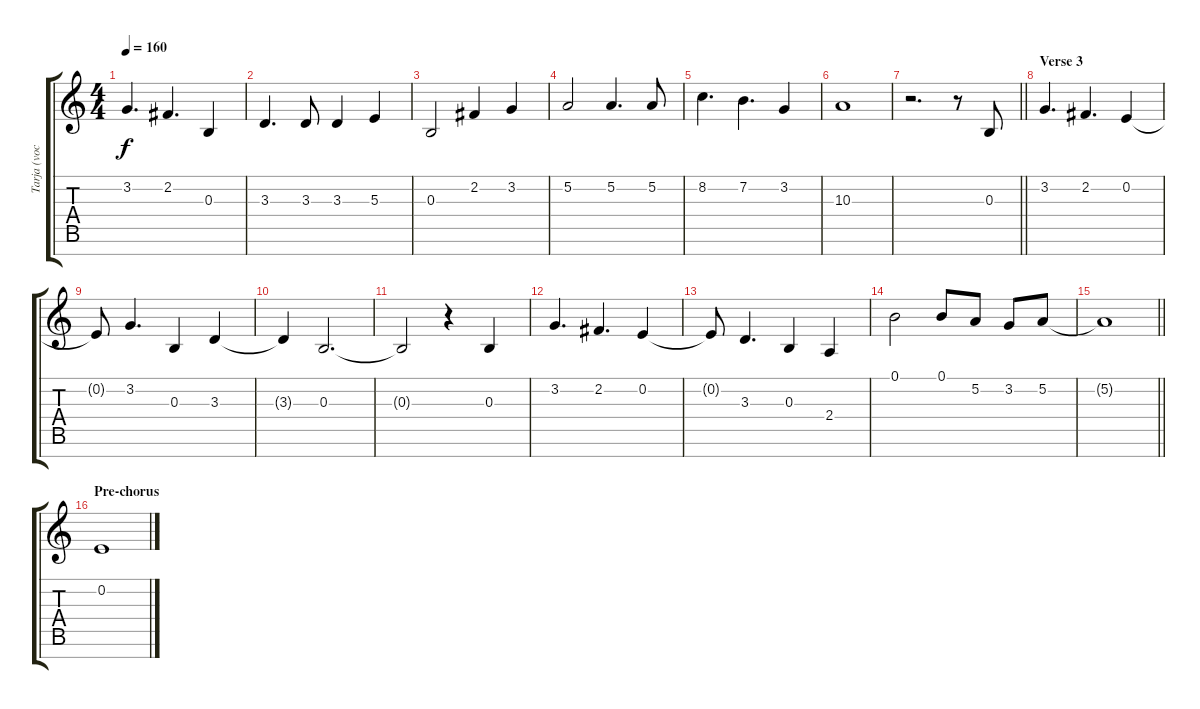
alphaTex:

\track ("Tarja (vocals)" "Tarja (voc") {instrument lead6voice}
\staff {score tabs}
\tuning (B4 E4 B3 G3 D3 A2 E2) {hide}
\ts (4 4)
\tempo 160
\clef g2
\ks c
3.2{t}.4{d dy f} 2.2.4{d} 0.3.4 |
3.3.4{d} 3.3.8 3.3.4 5.3.4 |
0.3.2 2.2.4 3.2.4 |
5.2.2 5.2.4{d} 5.2.8 |
8.2.4{d} 7.2.4{d} 3.2.4 |
10.3.1 |
\barLineRight lightlight
r.2{d} r.8 0.3.8 |
\section ("" "Verse 3")
3.2.4{d} 2.2.4{d} 0.2.4 |
0.2{t}.8 3.2.4{d} 0.3.4 3.3.4 |
3.3{t}.4 0.3.2{d} |
0.3{t}.2 r.4 0.3.4 |
3.2.4{d} 2.2.4{d} 0.2.4 |
0.2{t}.8 3.3.4{d} 0.3.4 2.4.4 |
0.1.2 0.1.8 5.2.8 3.2.8 5.2.8 |
\barLineRight lightlight
5.2{t}.1 |
\section ("" "Pre-chorus")
0.2.1
